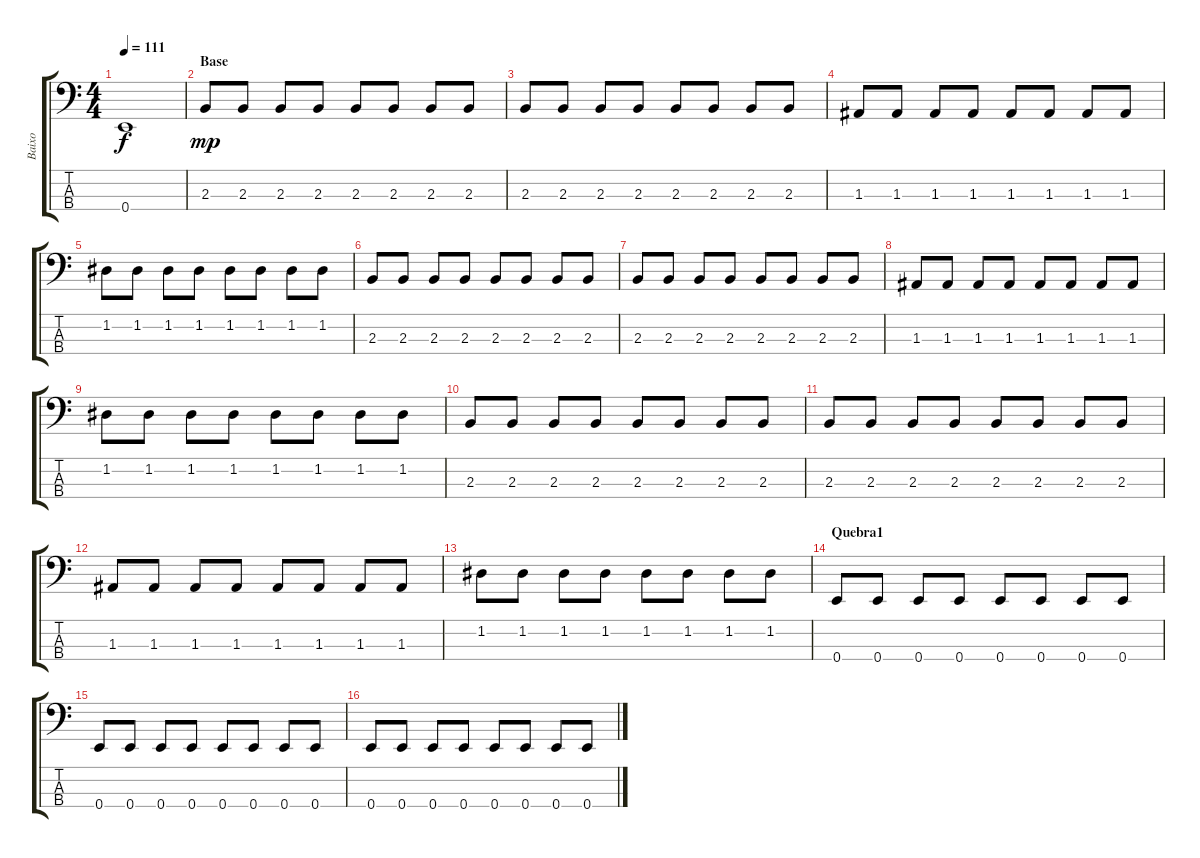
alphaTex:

\track ("Baixo" "Baixo") {instrument electricbassfinger}
\staff {score tabs}
\tuning (G2 D2 A1 E1) {hide}
\ts (4 4)
\tempo 111
\clef f4
\ks c
0.4{t}.1{dy f} |
\section ("" "Base")
2.3.8{dy mp} 2.3.8 2.3.8 2.3.8 2.3.8 2.3.8 2.3.8 2.3.8 |
2.3.8 2.3.8 2.3.8 2.3.8 2.3.8 2.3.8 2.3.8 2.3.8 |
1.3.8 1.3.8 1.3.8 1.3.8 1.3.8 1.3.8 1.3.8 1.3.8 |
1.2.8 1.2.8 1.2.8 1.2.8 1.2.8 1.2.8 1.2.8 1.2.8 |
2.3.8 2.3.8 2.3.8 2.3.8 2.3.8 2.3.8 2.3.8 2.3.8 |
2.3.8 2.3.8 2.3.8 2.3.8 2.3.8 2.3.8 2.3.8 2.3.8 |
1.3.8 1.3.8 1.3.8 1.3.8 1.3.8 1.3.8 1.3.8 1.3.8 |
1.2.8 1.2.8 1.2.8 1.2.8 1.2.8 1.2.8 1.2.8 1.2.8 |
2.3.8 2.3.8 2.3.8 2.3.8 2.3.8 2.3.8 2.3.8 2.3.8 |
2.3.8 2.3.8 2.3.8 2.3.8 2.3.8 2.3.8 2.3.8 2.3.8 |
1.3.8 1.3.8 1.3.8 1.3.8 1.3.8 1.3.8 1.3.8 1.3.8 |
1.2.8 1.2.8 1.2.8 1.2.8 1.2.8 1.2.8 1.2.8 1.2.8 |
\section ("" "Quebra1")
0.4.8 0.4.8 0.4.8 0.4.8 0.4.8 0.4.8 0.4.8 0.4.8 |
0.4.8 0.4.8 0.4.8 0.4.8 0.4.8 0.4.8 0.4.8 0.4.8 |
0.4.8 0.4.8 0.4.8 0.4.8 0.4.8 0.4.8 0.4.8 0.4.8
